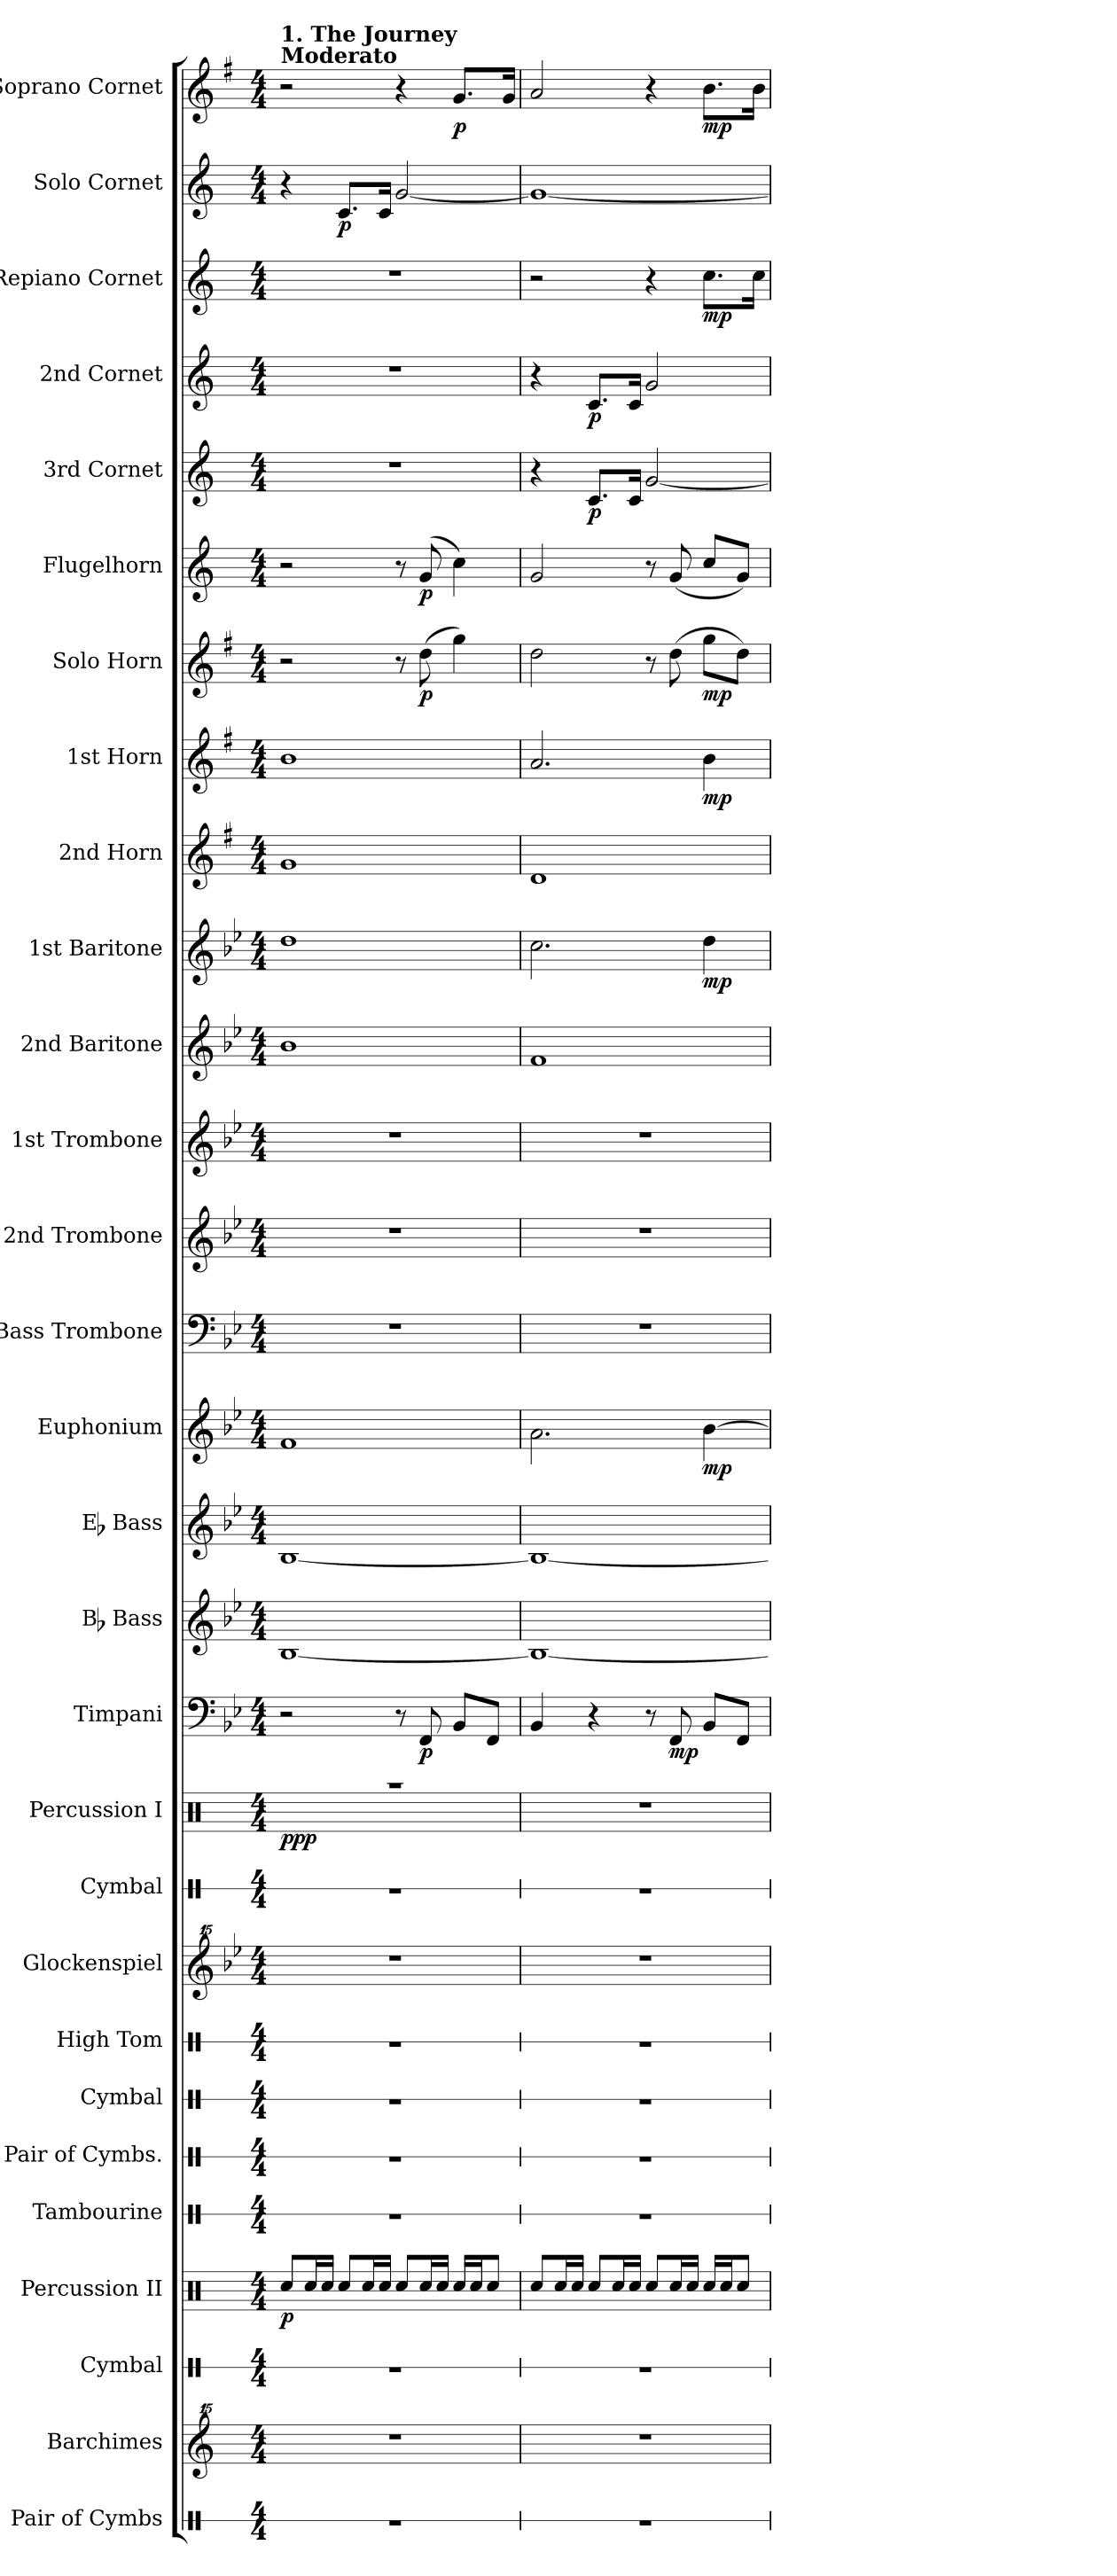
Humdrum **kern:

**kern	**kern	**kern	**kern	**dynam	**kern	**kern	**kern	**kern	**kern	**kern	**kern	**dynam	**kern	**dynam	**kern	**dynam	**kern	**dynam	**kern	**dynam	**kern	**kern	**kern	**kern	**dynam	**kern	**dynam	**kern	**dynam	**kern	**dynam	**kern	**dynam	**kern	**dynam	**kern	**dynam	**kern	**dynam	**kern	**dynam	**kern	**dynam	**kern	**dynam
*part29	*part28	*part27	*part26	*part26	*part25	*part24	*part23	*part22	*part21	*part20	*part19	*part19	*part18	*part18	*part17	*part17	*part16	*part16	*part15	*part15	*part14	*part13	*part12	*part11	*part11	*part10	*part10	*part9	*part9	*part8	*part8	*part7	*part7	*part6	*part6	*part5	*part5	*part4	*part4	*part3	*part3	*part2	*part2	*part1	*part1
*staff29	*staff28	*staff27	*staff26	*staff26	*staff25	*staff24	*staff23	*staff22	*staff21	*staff20	*staff19	*staff19	*staff18	*staff18	*staff17	*staff17	*staff16	*staff16	*staff15	*staff15	*staff14	*staff13	*staff12	*staff11	*staff11	*staff10	*staff10	*staff9	*staff9	*staff8	*staff8	*staff7	*staff7	*staff6	*staff6	*staff5	*staff5	*staff4	*staff4	*staff3	*staff3	*staff2	*staff2	*staff1	*staff1
*I"Pair of Cymbs	*I"Barchimes	*I"Cymbal	*I"Percussion II	*	*I"Tambourine	*I"Pair of Cymbs.	*I"Cymbal	*I"High Tom	*I"Glockenspiel	*I"Cymbal	*I"Percussion I	*	*I"Timpani	*	*I"Bb Bass	*	*I"Eb Bass	*	*I"Euphonium	*	*I"Bass Trombone	*I"2nd Trombone	*I"1st Trombone	*I"2nd Baritone	*	*I"1st Baritone	*	*I"2nd Horn	*	*I"1st Horn	*	*I"Solo Horn	*	*I"Flugelhorn	*	*I"3rd Cornet	*	*I"2nd Cornet	*	*I"Repiano Cornet	*	*I"Solo Cornet	*	*I"Soprano Cornet	*
*I'Pair Cym.	*I'Bachm.	*I'Cym.	*I'Perc. II	*	*I'Tamb.	*I'Pair Cym.	*I'Cym.	*I'H. To.	*I'Glk.	*I'Cym.	*I'Perc. I	*	*I'Timp.	*	*I'Bb Bass	*	*I'Eb Bass	*	*I'Euph.	*	*I'B. Trb.	*I'2nd Trb.	*I'1st Trb.	*I'2nd Bar.	*	*I'1st Bar.	*	*I'2nd Hn.	*	*I'1st Hn.	*	*I'Solo Hn.	*	*I'Flugel.	*	*I'3rd Cnt.	*	*I'2nd Cnt.	*	*I'Rep. Cnt.	*	*I'Solo Cnt.	*	*I'Sop. Cnt.	*
*stria1	*	*stria1	*	*	*stria1	*stria1	*stria1	*stria1	*	*stria1	*	*	*	*	*	*	*	*	*	*	*	*	*	*	*	*	*	*	*	*	*	*	*	*	*	*	*	*	*	*	*	*	*	*	*
*clefX	*clefG^^2	*clefX	*clefX	*	*clefX	*clefX	*clefX	*clefX	*clefG^^2	*clefX	*clefX	*	*clefF4	*	*clefG2	*	*clefG2	*	*clefG2	*	*clefF4	*clefG2	*clefG2	*clefG2	*	*clefG2	*	*clefG2	*	*clefG2	*	*clefG2	*	*clefG2	*	*clefG2	*	*clefG2	*	*clefG2	*	*clefG2	*	*clefG2	*
*	*	*	*	*	*	*	*	*	*	*	*	*	*	*	*ITrd15c26	*	*ITrd12c21	*	*ITrd8c14	*	*	*ITrd8c14	*ITrd8c14	*ITrd8c14	*	*ITrd8c14	*	*ITrd5c9	*	*ITrd5c9	*	*ITrd5c9	*	*ITrd1c2	*	*ITrd1c2	*	*ITrd1c2	*	*ITrd1c2	*	*ITrd1c2	*	*ITrd-2c-3	*
*k[]	*k[]	*k[]	*k[]	*	*k[]	*k[]	*k[]	*k[]	*k[b-e-]	*k[]	*k[]	*	*k[b-e-]	*	*k[b-e-]	*	*k[b-e-]	*	*k[b-e-]	*	*k[b-e-]	*k[b-e-]	*k[b-e-]	*k[b-e-]	*	*k[b-e-]	*	*k[b-e-]	*	*k[b-e-]	*	*k[b-e-]	*	*k[b-e-]	*	*k[b-e-]	*	*k[b-e-]	*	*k[b-e-]	*	*k[b-e-]	*	*k[b-e-]	*
*M4/4	*M4/4	*M4/4	*M4/4	*	*M4/4	*M4/4	*M4/4	*M4/4	*M4/4	*M4/4	*M4/4	*	*M4/4	*	*M4/4	*	*M4/4	*	*M4/4	*	*M4/4	*M4/4	*M4/4	*M4/4	*	*M4/4	*	*M4/4	*	*M4/4	*	*M4/4	*	*M4/4	*	*M4/4	*	*M4/4	*	*M4/4	*	*M4/4	*	*M4/4	*
*MM92	*MM92	*MM92	*MM92	*	*MM92	*MM92	*MM92	*MM92	*MM92	*MM92	*MM92	*	*MM92	*	*MM92	*	*MM92	*	*MM92	*	*MM92	*MM92	*MM92	*MM92	*	*MM92	*	*MM92	*	*MM92	*	*MM92	*	*MM92	*	*MM92	*	*MM92	*	*MM92	*	*MM92	*	*MM92	*
=1	=1	=1	=1	=1	=1	=1	=1	=1	=1	=1	=1	=1	=1	=1	=1	=1	=1	=1	=1	=1	=1	=1	=1	=1	=1	=1	=1	=1	=1	=1	=1	=1	=1	=1	=1	=1	=1	=1	=1	=1	=1	=1	=1	=1	=1
*	*	*	*	*	*	*	*	*	*	*	*^	*	*	*	*	*	*	*	*	*	*	*	*	*	*	*	*	*	*	*	*	*	*	*	*	*	*	*	*	*	*	*	*	*	*
!	!	!	!	!	!	!	!	!	!	!	!	!	!	!	!	!	!	!	!	!	!	!	!	!	!	!	!	!	!	!	!	!	!	!	!	!	!	!	!	!	!	!	!	!	!LO:TX:a:B:t=Moderato	!
!	!	!	!	!	!	!	!	!	!	!	!	!	!	!	!	!	!	!	!	!	!	!	!	!	!	!	!	!	!	!	!	!	!	!	!	!	!	!	!	!	!	!	!	!	!LO:TX:a:B:t=1. The Journey	!
!	!	!	!	!LO:DY:b	!	!	!	!	!	!	!	!	!LO:DY:b	!	!	!	!LO:DY:b	!	!	!	!	!	!	!	!	!	!	!	!	!	!	!	!	!	!	!	!	!	!	!	!	!	!	!	!	!
!	!	!	!	!	!	!	!	!	!	!	!	!	!	!	!	!	!LO:DY:n=1:b	!	!LO:DY:b	!	!	!	!	!	!	!	!	!	!	!	!	!	!	!	!	!	!	!	!	!	!	!	!	!	!	!
!	!	!	!	!	!	!	!	!	!	!	!	!	!	!	!	!	!	!	!LO:DY:n=1:b	!	!LO:DY:b	!	!	!	!	!	!	!	!	!	!	!	!	!	!	!	!	!	!	!	!	!	!	!	!	!
!	!	!	!	!	!	!	!	!	!	!	!	!	!	!	!	!	!	!	!	!	!LO:DY:n=1:b	!	!	!	!	!LO:DY:b	!	!	!	!	!	!	!	!	!	!	!	!	!	!	!	!	!	!	!	!
!	!	!	!	!	!	!	!	!	!	!	!	!	!	!	!	!	!	!	!	!	!	!	!	!	!	!LO:DY:n=1:b	!	!LO:DY:b	!	!	!	!	!	!	!	!	!	!	!	!	!	!	!	!	!	!
!	!	!	!	!	!	!	!	!	!	!	!	!	!	!	!	!	!	!	!	!	!	!	!	!	!	!	!	!LO:DY:n=1:b	!	!LO:DY:b	!	!	!	!	!	!	!	!	!	!	!	!	!	!	!	!
!	!	!	!	!	!	!	!	!	!	!	!	!	!	!	!	!	!	!	!	!	!	!	!	!	!	!	!	!	!	!LO:DY:n=1:b	!	!LO:DY:b	!	!	!	!	!	!	!	!	!	!	!	!	!	!
!	!	!	!	!	!	!	!	!	!	!	!	!	!	!	!	!	!	!	!	!	!	!	!	!	!	!	!	!	!	!	!	!LO:DY:n=1:b	!	!	!	!	!	!	!	!	!	!	!	!	!	!
1r	1r	1r	8Rcc/L	p	1r	1r	1r	1r	1r	1r	1r	4Rcc/yy	ppp	2r	.	[1BBB-	other-dynamics p	[1BB-	p other-dynamics	1F	p other-dynamics	1r	1r	1r	1B-	p other-dynamics	1d	p other-dynamics	1B-	p other-dynamics	1d	p other-dynamics	2r	.	2r	.	1r	.	1r	.	1r	.	4r	.	2r	.
!	!	!	!	!LO:DY:b	!	!	!	!	!	!	!	!	!	!	!	!	!	!	!	!	!	!	!	!	!	!	!	!	!	!	!	!	!	!	!	!	!	!	!	!	!	!	!	!	!	!
.	.	.	16Rcc/L	other-dynamics	.	.	.	.	.	.	.	.	.	.	.	.	.	.	.	.	.	.	.	.	.	.	.	.	.	.	.	.	.	.	.	.	.	.	.	.	.	.	.	.	.	.
.	.	.	16Rcc/JJ	.	.	.	.	.	.	.	.	.	.	.	.	.	.	.	.	.	.	.	.	.	.	.	.	.	.	.	.	.	.	.	.	.	.	.	.	.	.	.	.	.	.	.
!	!	!	!	!	!	!	!	!	!	!	!	!	!	!	!	!	!	!	!	!	!	!	!	!	!	!	!	!	!	!	!	!	!	!	!	!	!	!	!	!	!	!	!	!LO:DY:b	!	!
.	.	.	8Rcc/L	.	.	.	.	.	.	.	.	2.ryy	.	.	.	.	.	.	.	.	.	.	.	.	.	.	.	.	.	.	.	.	.	.	.	.	.	.	.	.	.	.	8.B-/L	p	.	.
.	.	.	16Rcc/L	.	.	.	.	.	.	.	.	.	.	.	.	.	.	.	.	.	.	.	.	.	.	.	.	.	.	.	.	.	.	.	.	.	.	.	.	.	.	.	.	.	.	.
!	!	!	!	!	!	!	!	!	!	!	!	!	!	!	!	!	!	!	!	!	!	!	!	!	!	!	!	!	!	!	!	!	!	!	!	!	!	!	!	!	!	!	!	!LO:DY:b	!	!
.	.	.	16Rcc/JJ	.	.	.	.	.	.	.	.	.	.	.	.	.	.	.	.	.	.	.	.	.	.	.	.	.	.	.	.	.	.	.	.	.	.	.	.	.	.	.	16B-/Jk	other-dynamics	.	.
.	.	.	8Rcc/L	.	.	.	.	.	.	.	.	.	.	8r	.	.	.	.	.	.	.	.	.	.	.	.	.	.	.	.	.	.	8r	.	8r	.	.	.	.	.	.	.	[2f/	.	4r	.
!	!	!	!	!	!	!	!	!	!	!	!	!	!	!	!LO:DY:b	!	!	!	!	!	!	!	!	!	!	!	!	!	!	!	!	!	!	!LO:DY:b	!	!LO:DY:b	!	!	!	!	!	!	!	!	!	!
.	.	.	16Rcc/L	.	.	.	.	.	.	.	.	.	.	8FF/	p	.	.	.	.	.	.	.	.	.	.	.	.	.	.	.	.	.	(8f\	p	(8f/	p	.	.	.	.	.	.	.	.	.	.
.	.	.	16Rcc/JJ	.	.	.	.	.	.	.	.	.	.	.	.	.	.	.	.	.	.	.	.	.	.	.	.	.	.	.	.	.	.	.	.	.	.	.	.	.	.	.	.	.	.	.
!	!	!	!	!	!	!	!	!	!	!	!	!	!	!	!LO:DY:b	!	!	!	!	!	!	!	!	!	!	!	!	!	!	!	!	!	!	!LO:DY:b	!	!LO:DY:b	!	!	!	!	!	!	!	!	!	!LO:DY:b
.	.	.	16Rcc/LL	.	.	.	.	.	.	.	.	.	.	8BB-/L	other-dynamics	.	.	.	.	.	.	.	.	.	.	.	.	.	.	.	.	.	4b-\)	other-dynamics	4b-\)	other-dynamics	.	.	.	.	.	.	.	.	8.b-/L	p
.	.	.	16Rcc/J	.	.	.	.	.	.	.	.	.	.	.	.	.	.	.	.	.	.	.	.	.	.	.	.	.	.	.	.	.	.	.	.	.	.	.	.	.	.	.	.	.	.	.
.	.	.	8Rcc/J	.	.	.	.	.	.	.	.	.	.	8FF/J	.	.	.	.	.	.	.	.	.	.	.	.	.	.	.	.	.	.	.	.	.	.	.	.	.	.	.	.	.	.	.	.
!	!	!	!	!	!	!	!	!	!	!	!	!	!	!	!	!	!	!	!	!	!	!	!	!	!	!	!	!	!	!	!	!	!	!	!	!	!	!	!	!	!	!	!	!	!	!LO:DY:b
.	.	.	.	.	.	.	.	.	.	.	.	.	.	.	.	.	.	.	.	.	.	.	.	.	.	.	.	.	.	.	.	.	.	.	.	.	.	.	.	.	.	.	.	.	16b-/Jk	other-dynamics
*	*	*	*	*	*	*	*	*	*	*	*v	*v	*	*	*	*	*	*	*	*	*	*	*	*	*	*	*	*	*	*	*	*	*	*	*	*	*	*	*	*	*	*	*	*	*	*
=2	=2	=2	=2	=2	=2	=2	=2	=2	=2	=2	=2	=2	=2	=2	=2	=2	=2	=2	=2	=2	=2	=2	=2	=2	=2	=2	=2	=2	=2	=2	=2	=2	=2	=2	=2	=2	=2	=2	=2	=2	=2	=2	=2	=2	=2
1r	1r	1r	8Rcc/L	.	1r	1r	1r	1r	1r	1r	1r	.	4BB-/	.	1BBB-_	.	1BB-_	.	2.A\	.	1r	1r	1r	1F	.	2.c\	.	1F	.	2.c/	.	2f\	.	2f/	.	4r	.	4r	.	2r	.	1f_	.	2cc/	.
.	.	.	16Rcc/L	.	.	.	.	.	.	.	.	.	.	.	.	.	.	.	.	.	.	.	.	.	.	.	.	.	.	.	.	.	.	.	.	.	.	.	.	.	.	.	.	.	.
.	.	.	16Rcc/JJ	.	.	.	.	.	.	.	.	.	.	.	.	.	.	.	.	.	.	.	.	.	.	.	.	.	.	.	.	.	.	.	.	.	.	.	.	.	.	.	.	.	.
!	!	!	!	!	!	!	!	!	!	!	!	!	!	!	!	!	!	!	!	!	!	!	!	!	!	!	!	!	!	!	!	!	!	!	!	!	!LO:DY:b	!	!LO:DY:b	!	!	!	!	!	!
.	.	.	8Rcc/L	.	.	.	.	.	.	.	.	.	4r	.	.	.	.	.	.	.	.	.	.	.	.	.	.	.	.	.	.	.	.	.	.	8.B-/L	p	8.B-/L	p	.	.	.	.	.	.
.	.	.	16Rcc/L	.	.	.	.	.	.	.	.	.	.	.	.	.	.	.	.	.	.	.	.	.	.	.	.	.	.	.	.	.	.	.	.	.	.	.	.	.	.	.	.	.	.
!	!	!	!	!	!	!	!	!	!	!	!	!	!	!	!	!	!	!	!	!	!	!	!	!	!	!	!	!	!	!	!	!	!	!	!	!	!LO:DY:b	!	!LO:DY:b	!	!	!	!	!	!
.	.	.	16Rcc/JJ	.	.	.	.	.	.	.	.	.	.	.	.	.	.	.	.	.	.	.	.	.	.	.	.	.	.	.	.	.	.	.	.	16B-/Jk	other-dynamics	16B-/Jk	other-dynamics	.	.	.	.	.	.
.	.	.	8Rcc/L	.	.	.	.	.	.	.	.	.	8r	.	.	.	.	.	.	.	.	.	.	.	.	.	.	.	.	.	.	8r	.	8r	.	[2f/	.	2f/	.	4r	.	.	.	4r	.
!	!	!	!	!	!	!	!	!	!	!	!	!	!	!LO:DY:b	!	!	!	!	!	!	!	!	!	!	!	!	!	!	!	!	!	!	!	!	!	!	!	!	!	!	!	!	!	!	!
.	.	.	16Rcc/L	.	.	.	.	.	.	.	.	.	8FF/	mp	.	.	.	.	.	.	.	.	.	.	.	.	.	.	.	.	.	(8f\	.	(8f/	.	.	.	.	.	.	.	.	.	.	.
.	.	.	16Rcc/JJ	.	.	.	.	.	.	.	.	.	.	.	.	.	.	.	.	.	.	.	.	.	.	.	.	.	.	.	.	.	.	.	.	.	.	.	.	.	.	.	.	.	.
!	!	!	!	!	!	!	!	!	!	!	!	!	!	!	!	!	!	!	!	!LO:DY:b	!	!	!	!	!	!	!LO:DY:b	!	!	!	!LO:DY:b	!	!LO:DY:b	!	!	!	!	!	!	!	!LO:DY:b	!	!	!	!LO:DY:b
.	.	.	16Rcc/LL	.	.	.	.	.	.	.	.	.	8BB-/L	.	.	.	.	.	[4B-\	mp	.	.	.	.	.	4d\	mp	.	.	4d\	mp	8b-\L	mp	8b-/L	.	.	.	.	.	8.b-\L	mp	.	.	8.dd\L	mp
.	.	.	16Rcc/J	.	.	.	.	.	.	.	.	.	.	.	.	.	.	.	.	.	.	.	.	.	.	.	.	.	.	.	.	.	.	.	.	.	.	.	.	.	.	.	.	.	.
.	.	.	8Rcc/J	.	.	.	.	.	.	.	.	.	8FF/J	.	.	.	.	.	.	.	.	.	.	.	.	.	.	.	.	.	.	8f\J)	.	8f/J)	.	.	.	.	.	.	.	.	.	.	.
!	!	!	!	!	!	!	!	!	!	!	!	!	!	!	!	!	!	!	!	!	!	!	!	!	!	!	!	!	!	!	!	!	!	!	!	!	!	!	!	!	!LO:DY:b	!	!	!	!
.	.	.	.	.	.	.	.	.	.	.	.	.	.	.	.	.	.	.	.	.	.	.	.	.	.	.	.	.	.	.	.	.	.	.	.	.	.	.	.	16b-\Jk	other-dynamics	.	.	16dd\Jk	.
=	=	=	=	=	=	=	=	=	=	=	=	=	=	=	=	=	=	=	=	=	=	=	=	=	=	=	=	=	=	=	=	=	=	=	=	=	=	=	=	=	=	=	=	=	=
*-	*-	*-	*-	*-	*-	*-	*-	*-	*-	*-	*-	*-	*-	*-	*-	*-	*-	*-	*-	*-	*-	*-	*-	*-	*-	*-	*-	*-	*-	*-	*-	*-	*-	*-	*-	*-	*-	*-	*-	*-	*-	*-	*-	*-	*-
